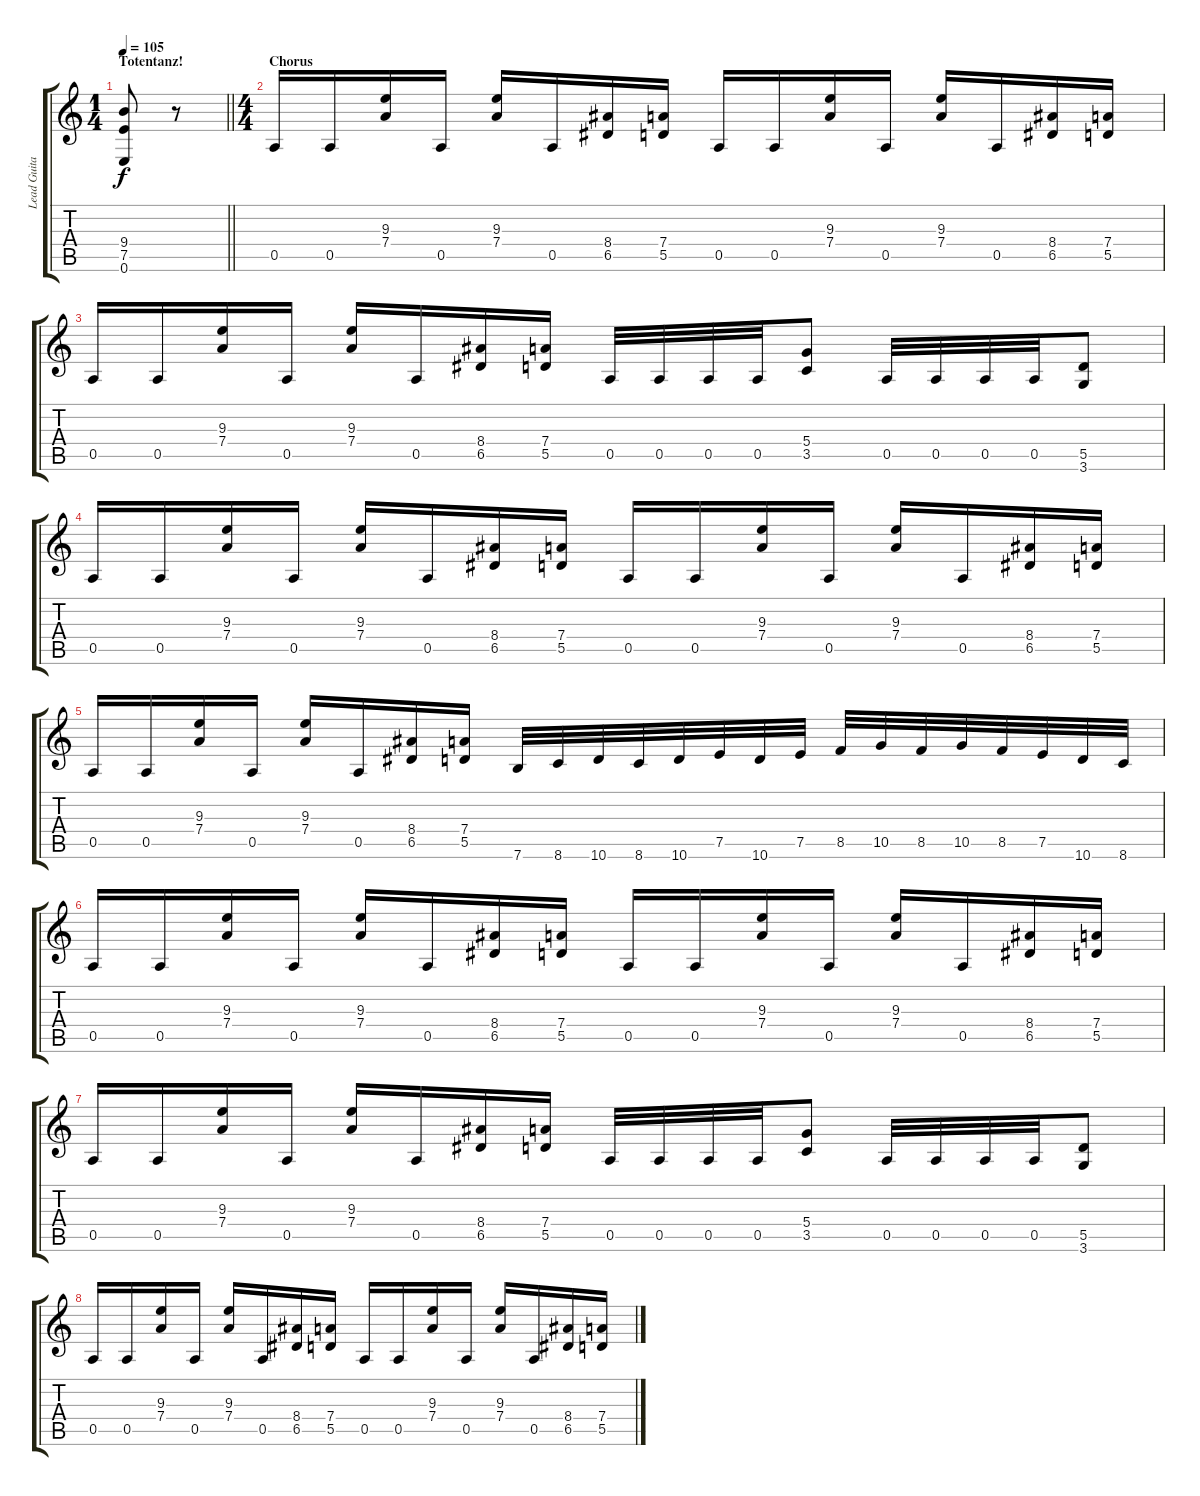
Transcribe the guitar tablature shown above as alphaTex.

\track ("Lead Guitar" "Lead Guita") {instrument distortionguitar}
\staff {score tabs}
\tuning (E4 B3 G3 D3 A2 E2) {hide}
\ts (1 4)
\section ("" "Totentanz!")
\tempo 105
\clef g2
\barLineRight lightlight
\ks c
(9.4 7.5 0.6).8{dy f} r.8 |
\ts (4 4)
\section ("" "Chorus")
0.5.16 0.5.16 (9.3 7.4).16 0.5.16 (9.3 7.4).16 0.5.16 (8.4 6.5).16 (7.4 5.5).16 0.5.16 0.5.16 (9.3 7.4).16 0.5.16 (9.3 7.4).16 0.5.16 (8.4 6.5).16 (7.4 5.5).16 |
0.5.16 0.5.16 (9.3 7.4).16 0.5.16 (9.3 7.4).16 0.5.16 (8.4 6.5).16 (7.4 5.5).16 0.5.32 0.5.32 0.5.32 0.5.32 (5.4 3.5).8 0.5.32 0.5.32 0.5.32 0.5.32 (5.5 3.6).8 |
0.5.16 0.5.16 (9.3 7.4).16 0.5.16 (9.3 7.4).16 0.5.16 (8.4 6.5).16 (7.4 5.5).16 0.5.16 0.5.16 (9.3 7.4).16 0.5.16 (9.3 7.4).16 0.5.16 (8.4 6.5).16 (7.4 5.5).16 |
0.5.16 0.5.16 (9.3 7.4).16 0.5.16 (9.3 7.4).16 0.5.16 (8.4 6.5).16 (7.4 5.5).16 7.6.32 8.6.32 10.6.32 8.6.32 10.6.32 7.5.32 10.6.32 7.5.32 8.5.32 10.5.32 8.5.32 10.5.32 8.5.32 7.5.32 10.6.32 8.6.32 |
0.5.16 0.5.16 (9.3 7.4).16 0.5.16 (9.3 7.4).16 0.5.16 (8.4 6.5).16 (7.4 5.5).16 0.5.16 0.5.16 (9.3 7.4).16 0.5.16 (9.3 7.4).16 0.5.16 (8.4 6.5).16 (7.4 5.5).16 |
0.5.16 0.5.16 (9.3 7.4).16 0.5.16 (9.3 7.4).16 0.5.16 (8.4 6.5).16 (7.4 5.5).16 0.5.32 0.5.32 0.5.32 0.5.32 (5.4 3.5).8 0.5.32 0.5.32 0.5.32 0.5.32 (5.5 3.6).8 |
0.5.16 0.5.16 (9.3 7.4).16 0.5.16 (9.3 7.4).16 0.5.16 (8.4 6.5).16 (7.4 5.5).16 0.5.16 0.5.16 (9.3 7.4).16 0.5.16 (9.3 7.4).16 0.5.16 (8.4 6.5).16 (7.4 5.5).16
